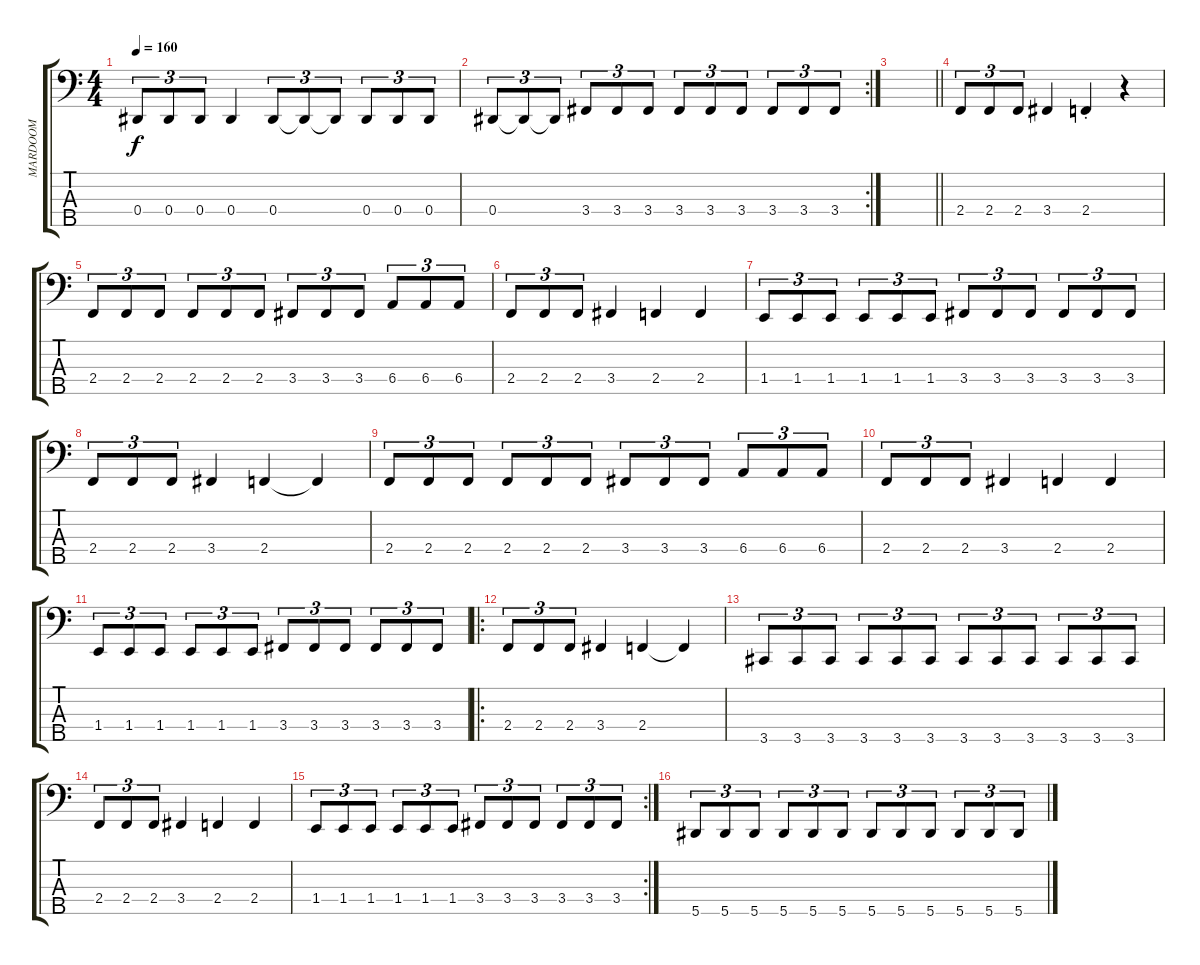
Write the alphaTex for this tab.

\track ("MARDOOM" "MARDOOM") {instrument acousticbass}
\staff {score tabs}
\tuning (Gb2 Db2 Ab1 Eb1 Bb0) {hide}
\ts (4 4)
\tempo 160
\clef f4
\ks c
0.4.8{tu (3 2) dy f} 0.4.8{tu (3 2)} 0.4.8{tu (3 2)} 0.4.4 0.4.8{tu (3 2)} 0.4{t}.8{tu (3 2)} 0.4{t}.8{tu (3 2)} 0.4.8{tu (3 2)} 0.4.8{tu (3 2)} 0.4.8{tu (3 2)} |
\rc 2
0.4.8{tu (3 2)} 0.4{t}.8{tu (3 2)} 0.4{t}.8{tu (3 2)} 3.4.8{tu (3 2)} 3.4.8{tu (3 2)} 3.4.8{tu (3 2)} 3.4.8{tu (3 2)} 3.4.8{tu (3 2)} 3.4.8{tu (3 2)} 3.4.8{tu (3 2)} 3.4.8{tu (3 2)} 3.4.8{tu (3 2)} |
\barLineRight lightlight
|
2.4.8{tu (3 2)} 2.4.8{tu (3 2)} 2.4.8{tu (3 2)} 3.4.4 2.4{st}.4 r.4 |
2.4.8{tu (3 2)} 2.4.8{tu (3 2)} 2.4.8{tu (3 2)} 2.4.8{tu (3 2)} 2.4.8{tu (3 2)} 2.4.8{tu (3 2)} 3.4.8{tu (3 2)} 3.4.8{tu (3 2)} 3.4.8{tu (3 2)} 6.4.8{tu (3 2)} 6.4.8{tu (3 2)} 6.4.8{tu (3 2)} |
2.4.8{tu (3 2)} 2.4.8{tu (3 2)} 2.4.8{tu (3 2)} 3.4.4 2.4.4 2.4.4 |
1.4.8{tu (3 2)} 1.4.8{tu (3 2)} 1.4.8{tu (3 2)} 1.4.8{tu (3 2)} 1.4.8{tu (3 2)} 1.4.8{tu (3 2)} 3.4.8{tu (3 2)} 3.4.8{tu (3 2)} 3.4.8{tu (3 2)} 3.4.8{tu (3 2)} 3.4.8{tu (3 2)} 3.4.8{tu (3 2)} |
2.4.8{tu (3 2)} 2.4.8{tu (3 2)} 2.4.8{tu (3 2)} 3.4.4 2.4.4 2.4{t}.4 |
2.4.8{tu (3 2)} 2.4.8{tu (3 2)} 2.4.8{tu (3 2)} 2.4.8{tu (3 2)} 2.4.8{tu (3 2)} 2.4.8{tu (3 2)} 3.4.8{tu (3 2)} 3.4.8{tu (3 2)} 3.4.8{tu (3 2)} 6.4.8{tu (3 2)} 6.4.8{tu (3 2)} 6.4.8{tu (3 2)} |
2.4.8{tu (3 2)} 2.4.8{tu (3 2)} 2.4.8{tu (3 2)} 3.4.4 2.4.4 2.4.4 |
1.4.8{tu (3 2)} 1.4.8{tu (3 2)} 1.4.8{tu (3 2)} 1.4.8{tu (3 2)} 1.4.8{tu (3 2)} 1.4.8{tu (3 2)} 3.4.8{tu (3 2)} 3.4.8{tu (3 2)} 3.4.8{tu (3 2)} 3.4.8{tu (3 2)} 3.4.8{tu (3 2)} 3.4.8{tu (3 2)} |
\ro
2.4.8{tu (3 2)} 2.4.8{tu (3 2)} 2.4.8{tu (3 2)} 3.4.4 2.4.4 2.4{t}.4 |
3.5.8{tu (3 2)} 3.5.8{tu (3 2)} 3.5.8{tu (3 2)} 3.5.8{tu (3 2)} 3.5.8{tu (3 2)} 3.5.8{tu (3 2)} 3.5.8{tu (3 2)} 3.5.8{tu (3 2)} 3.5.8{tu (3 2)} 3.5.8{tu (3 2)} 3.5.8{tu (3 2)} 3.5.8{tu (3 2)} |
2.4.8{tu (3 2)} 2.4.8{tu (3 2)} 2.4.8{tu (3 2)} 3.4.4 2.4.4 2.4.4 |
\rc 2
1.4.8{tu (3 2)} 1.4.8{tu (3 2)} 1.4.8{tu (3 2)} 1.4.8{tu (3 2)} 1.4.8{tu (3 2)} 1.4.8{tu (3 2)} 3.4.8{tu (3 2)} 3.4.8{tu (3 2)} 3.4.8{tu (3 2)} 3.4.8{tu (3 2)} 3.4.8{tu (3 2)} 3.4.8{tu (3 2)} |
5.5.8{tu (3 2)} 5.5.8{tu (3 2)} 5.5.8{tu (3 2)} 5.5.8{tu (3 2)} 5.5.8{tu (3 2)} 5.5.8{tu (3 2)} 5.5.8{tu (3 2)} 5.5.8{tu (3 2)} 5.5.8{tu (3 2)} 5.5.8{tu (3 2)} 5.5.8{tu (3 2)} 5.5.8{tu (3 2)}
